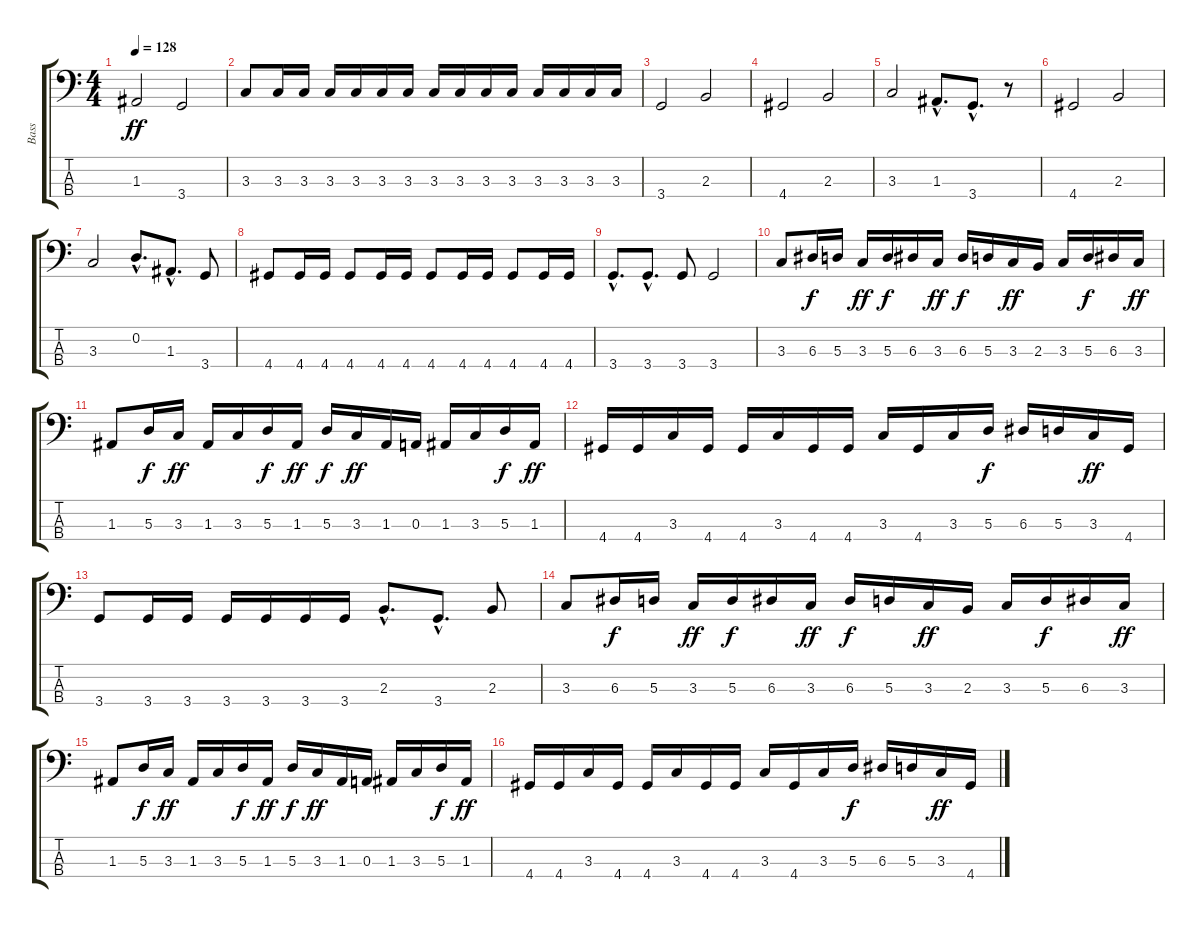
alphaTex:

\track ("Bass" "Bass") {instrument fretlessbass}
\staff {score tabs}
\tuning (G2 D2 A1 E1) {hide}
\ts (4 4)
\tempo 128
\clef f4
\ks c
1.3.2{dy ff} 3.4.2 |
3.3.8 3.3.16 3.3.16 3.3.16 3.3.16 3.3.16 3.3.16 3.3.16 3.3.16 3.3.16 3.3.16 3.3.16 3.3.16 3.3.16 3.3.16 |
3.4.2 2.3.2 |
4.4.2 2.3.2 |
3.3.2 1.3{hac}.8{d} 3.4{hac}.8{d} r.8 |
4.4.2 2.3.2 |
3.3.2 0.2{hac}.8{d} 1.3{hac}.8{d} 3.4.8 |
4.4.8 4.4.16 4.4.16 4.4.8 4.4.16 4.4.16 4.4.8 4.4.16 4.4.16 4.4.8 4.4.16 4.4.16 |
3.4{hac}.8{d} 3.4{hac}.8{d} 3.4.8 3.4.2 |
3.3.8 6.3.16{dy f} 5.3.16 3.3.16{dy ff} 5.3.16{dy f} 6.3.16 3.3.16{dy ff} 6.3.16{dy f} 5.3.16 3.3.16{dy ff} 2.3.16 3.3.16 5.3.16{dy f} 6.3.16 3.3.16{dy ff} |
1.3.8 5.3.16{dy f} 3.3.16{dy ff} 1.3.16 3.3.16 5.3.16{dy f} 1.3.16{dy ff} 5.3.16{dy f} 3.3.16{dy ff} 1.3.16 0.3.16 1.3.16 3.3.16 5.3.16{dy f} 1.3.16{dy ff} |
4.4.16 4.4.16 3.3.16 4.4.16 4.4.16 3.3.16 4.4.16 4.4.16 3.3.16 4.4.16 3.3.16 5.3.16{dy f} 6.3.16 5.3.16 3.3.16{dy ff} 4.4.16 |
3.4.8 3.4.16 3.4.16 3.4.16 3.4.16 3.4.16 3.4.16 2.3{hac}.8{d} 3.4{hac}.8{d} 2.3.8 |
3.3.8 6.3.16{dy f} 5.3.16 3.3.16{dy ff} 5.3.16{dy f} 6.3.16 3.3.16{dy ff} 6.3.16{dy f} 5.3.16 3.3.16{dy ff} 2.3.16 3.3.16 5.3.16{dy f} 6.3.16 3.3.16{dy ff} |
1.3.8 5.3.16{dy f} 3.3.16{dy ff} 1.3.16 3.3.16 5.3.16{dy f} 1.3.16{dy ff} 5.3.16{dy f} 3.3.16{dy ff} 1.3.16 0.3.16 1.3.16 3.3.16 5.3.16{dy f} 1.3.16{dy ff} |
4.4.16 4.4.16 3.3.16 4.4.16 4.4.16 3.3.16 4.4.16 4.4.16 3.3.16 4.4.16 3.3.16 5.3.16{dy f} 6.3.16 5.3.16 3.3.16{dy ff} 4.4.16
